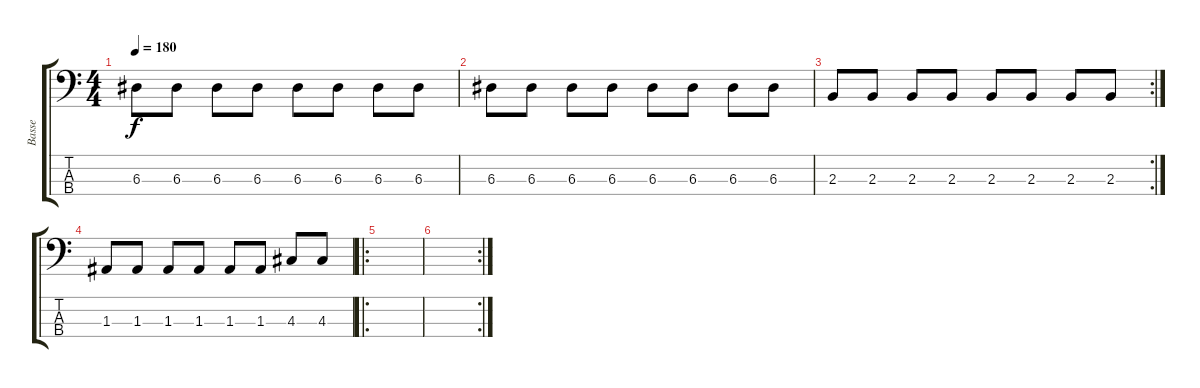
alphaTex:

\track ("Basse" "Basse") {instrument slapbass1}
\staff {score tabs}
\tuning (G2 D2 A1 D1) {hide}
\ts (4 4)
\tempo 180
\clef f4
\ks c
6.3.8{dy f} 6.3.8 6.3.8 6.3.8 6.3.8 6.3.8 6.3.8 6.3.8 |
6.3.8 6.3.8 6.3.8 6.3.8 6.3.8 6.3.8 6.3.8 6.3.8 |
\rc 2
2.3.8 2.3.8 2.3.8 2.3.8 2.3.8 2.3.8 2.3.8 2.3.8 |
1.3.8 1.3.8 1.3.8 1.3.8 1.3.8 1.3.8 4.3.8 4.3.8 |
\ro
|
\rc 2
